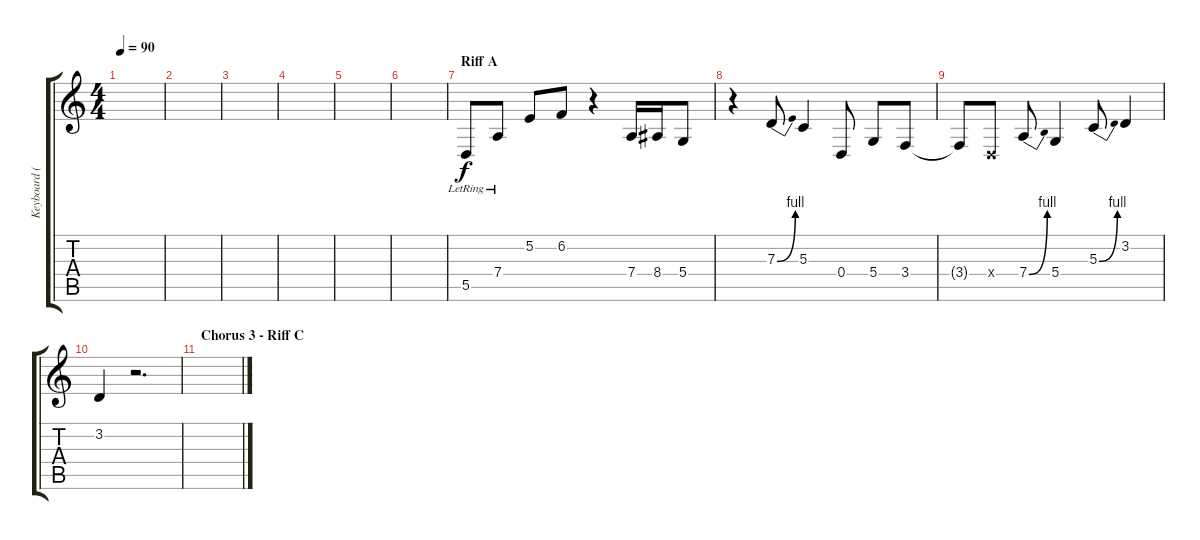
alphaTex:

\track ("Keyboard (piano)" "Keyboard (") {instrument brightacousticpiano}
\staff {score tabs}
\tuning (E4 B3 G3 D3 A2 E2) {hide}
\ts (4 4)
\tempo 90
\clef g2
\ks c
|
|
\section ("" "")
|
|
|
|
\section ("" "Riff A")
5.5{lr}.8 7.4{lr}.8 5.2.8 6.2.8 r.4 7.4.16 8.4.16 5.4.8 |
r.4 7.3{be (bend 0 0 60 4)}.8 5.3.4 0.4.8 5.4.8 3.4.8 |
3.4{t}.8 0.4{x}.8 7.4{be (bend 0 0 60 4)}.8 5.4.4 5.3{be (bend 0 0 60 4)}.8 3.2.4 |
3.2.4 r.2{d} |
\section ("" "Chorus 3 - Riff C")
